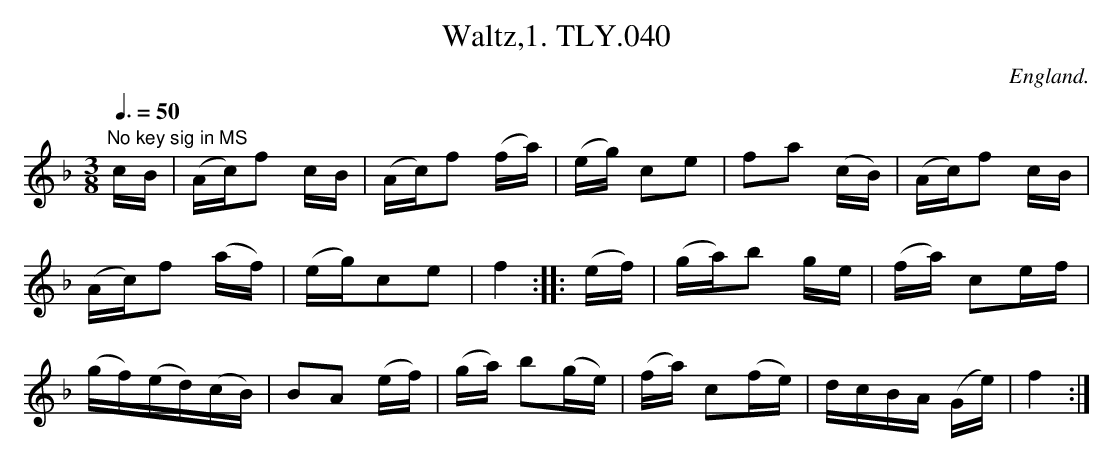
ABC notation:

X:1
T:Waltz,1. TLY.040
L:1/16
M:3/8
O:England.
Q:3/8=50
K:F
"No key sig in MS"cB|(Ac)f2 cB|(Ac)f2 (fa)|\
(eg) c2e2|f2a2 (cB)|(Ac)f2 cB|!
(Ac)f2 (af)|(eg)c2e2|f4::(ef)|(ga)b2 ge|(fa) c2ef|!
(gf)(ed)(cB)|B2A2 (ef)|(ga) b2(ge)|\
(fa) c2(fe)|dcBA (Ge)|f4:|
